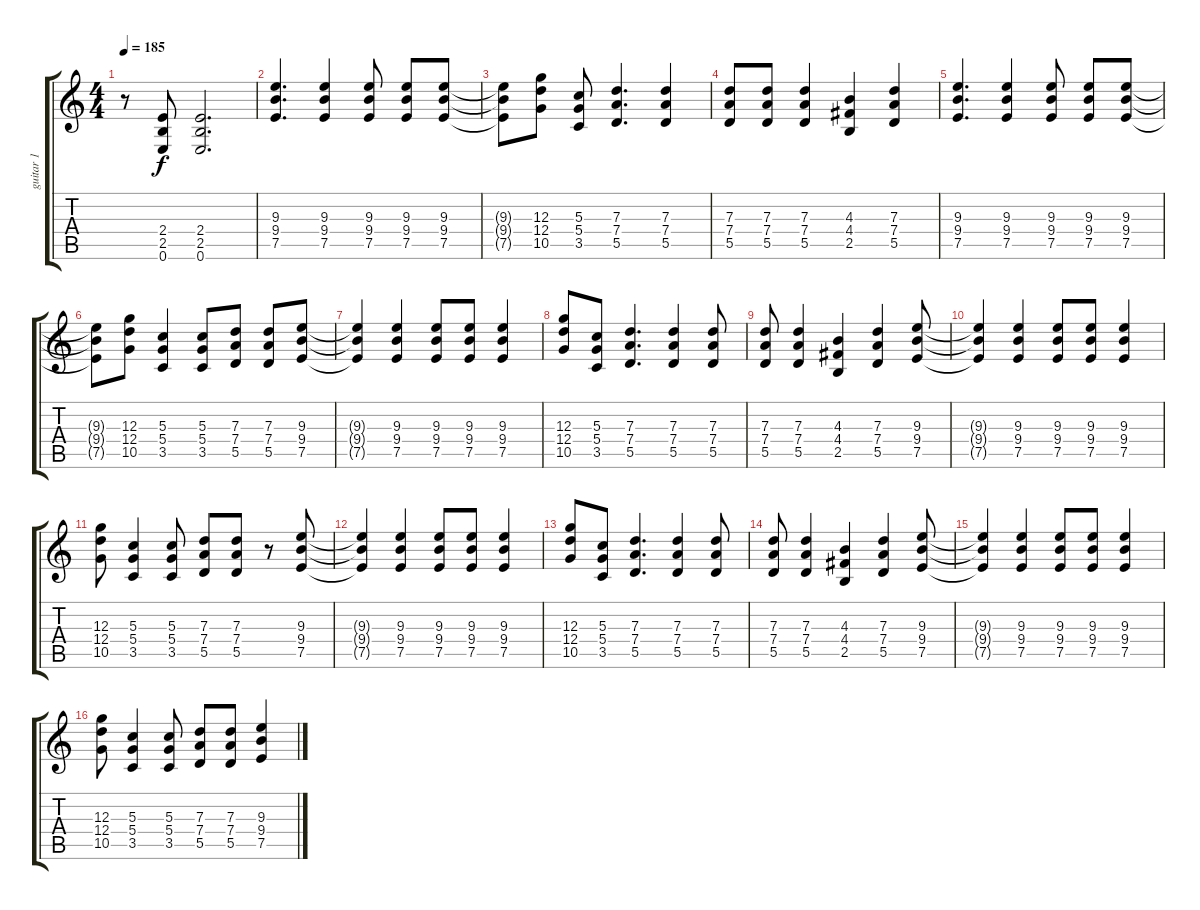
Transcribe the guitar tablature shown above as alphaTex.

\track ("guitar 1" "guitar 1") {solo instrument distortionguitar}
\staff {score tabs}
\tuning (E4 B3 G3 D3 A2 E2) {hide}
\ts (4 4)
\tempo 185
\clef g2
\ks c
r.8{dy f} (2.4 2.5 0.6).8 (2.4 2.5 0.6).2{d} |
(9.3 9.4 7.5).4{d} (9.3 9.4 7.5).4 (9.3 9.4 7.5).8 (9.3 9.4 7.5).8 (9.3 9.4 7.5).8 |
(9.3{t} 9.4{t} 7.5{t}).8 (12.3 12.4 10.5).8 (5.3 5.4 3.5).8 (7.3 7.4 5.5).4{d} (7.3 7.4 5.5).4 |
(7.3 7.4 5.5).8 (7.3 7.4 5.5).8 (7.3 7.4 5.5).4 (4.3 4.4 2.5).4 (7.3 7.4 5.5).4 |
(9.3 9.4 7.5).4{d} (9.3 9.4 7.5).4 (9.3 9.4 7.5).8 (9.3 9.4 7.5).8 (9.3 9.4 7.5).8 |
(9.3{t} 9.4{t} 7.5{t}).8 (12.3 12.4 10.5).8 (5.3 5.4 3.5).4 (5.3 5.4 3.5).8 (7.3 7.4 5.5).8 (7.3 7.4 5.5).8 (9.3 9.4 7.5).8 |
(9.3{t} 9.4{t} 7.5{t}).4 (9.3 9.4 7.5).4 (9.3 9.4 7.5).8 (9.3 9.4 7.5).8 (9.3 9.4 7.5).4 |
(12.3 12.4 10.5).8 (5.3 5.4 3.5).8 (7.3 7.4 5.5).4{d} (7.3 7.4 5.5).4 (7.3 7.4 5.5).8 |
(7.3 7.4 5.5).8 (7.3 7.4 5.5).4 (4.3 4.4 2.5).4 (7.3 7.4 5.5).4 (9.3 9.4 7.5).8 |
(9.3{t} 9.4{t} 7.5{t}).4 (9.3 9.4 7.5).4 (9.3 9.4 7.5).8 (9.3 9.4 7.5).8 (9.3 9.4 7.5).4 |
(12.3 12.4 10.5).8 (5.3 5.4 3.5).4 (5.3 5.4 3.5).8 (7.3 7.4 5.5).8 (7.3 7.4 5.5).8 r.8 (9.3 9.4 7.5).8 |
(9.3{t} 9.4{t} 7.5{t}).4 (9.3 9.4 7.5).4 (9.3 9.4 7.5).8 (9.3 9.4 7.5).8 (9.3 9.4 7.5).4 |
(12.3 12.4 10.5).8 (5.3 5.4 3.5).8 (7.3 7.4 5.5).4{d} (7.3 7.4 5.5).4 (7.3 7.4 5.5).8 |
(7.3 7.4 5.5).8 (7.3 7.4 5.5).4 (4.3 4.4 2.5).4 (7.3 7.4 5.5).4 (9.3 9.4 7.5).8 |
(9.3{t} 9.4{t} 7.5{t}).4 (9.3 9.4 7.5).4 (9.3 9.4 7.5).8 (9.3 9.4 7.5).8 (9.3 9.4 7.5).4 |
(12.3 12.4 10.5).8 (5.3 5.4 3.5).4 (5.3 5.4 3.5).8 (7.3 7.4 5.5).8 (7.3 7.4 5.5).8 (9.3 9.4 7.5).4
